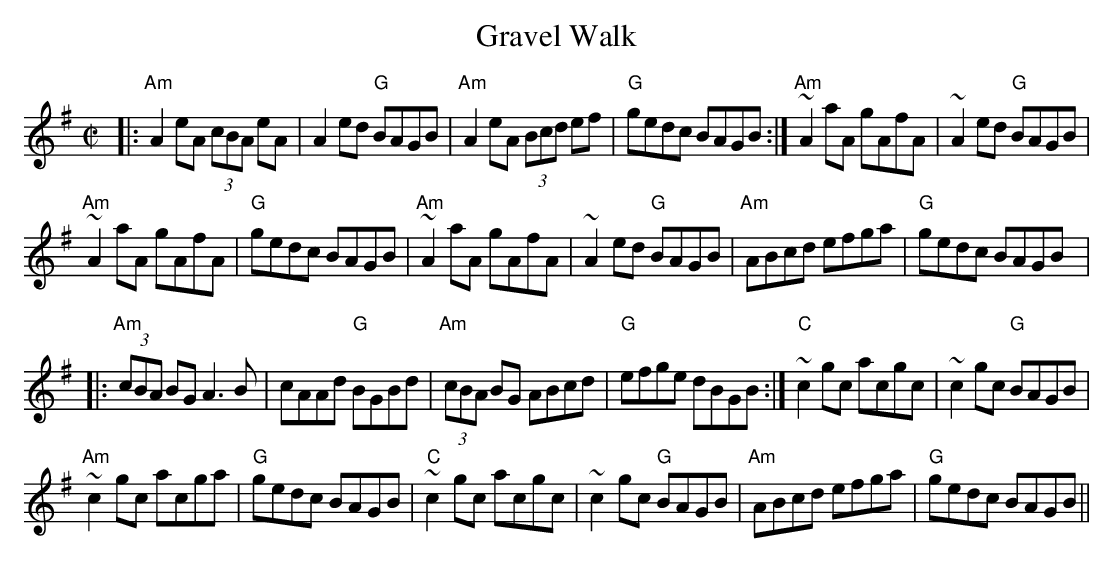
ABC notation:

X:1
T:Gravel Walk
E:7
M:C|
K:Ador
|:"Am"A2 eA (3cBA eA|A2 ed "G"BAGB|"Am"A2eA (3Bcd ef|\
"G"gedc BAGB:| "Am"~A2aA gAfA|~A2ed "G"BAGB|
"Am"~A2 aA gAfA|"G"gedc BAGB|"Am"~A2aA gAfA|\
~A2ed "G"BAGB|"Am"ABcd efga|"G"gedc BAGB|:
"Am"(3cBA BG A3B|cAAd "G"BGBd|"Am"(3cBA BG ABcd|\
"G"efge dBGB:|"C"~c2 gc acgc|~c2 gc "G"BAGB|
"Am"~c2 gc acga|"G"gedc BAGB|"C"~c2 gc acgc|\
~c2 gc "G"BAGB|"Am" ABcd efga|"G"gedc BAGB||
